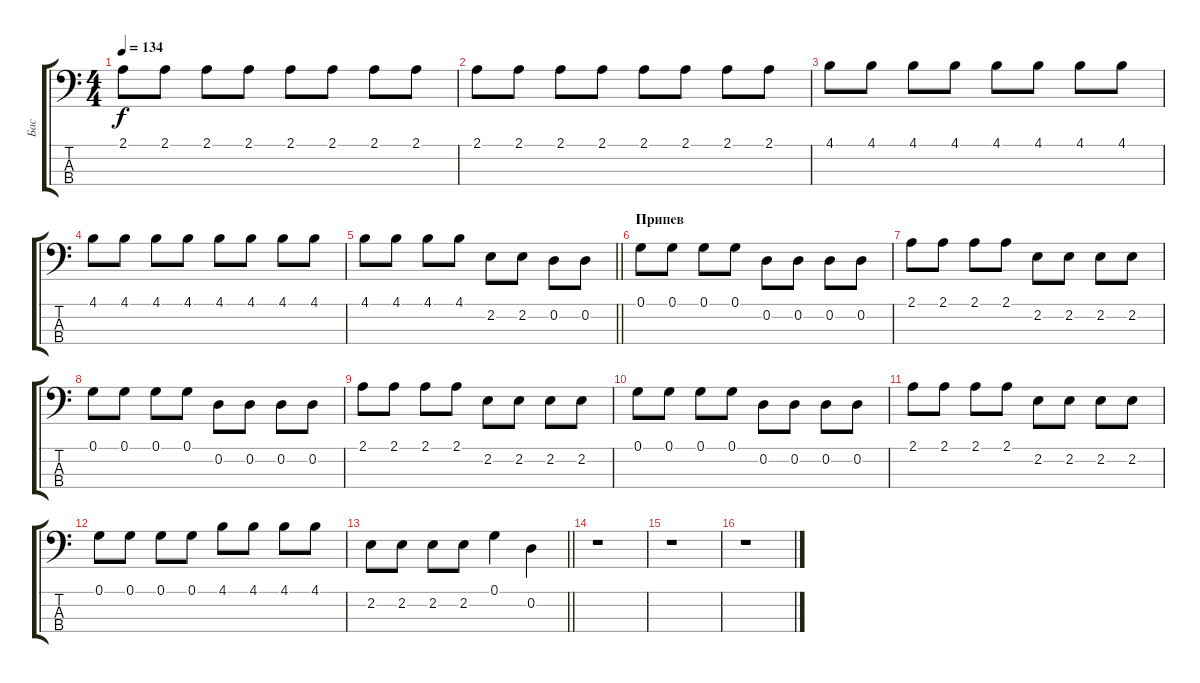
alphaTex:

\track ("Бас" "Бас") {instrument electricbassfinger}
\staff {score tabs}
\tuning (G2 D2 A1 E1) {hide}
\ts (4 4)
\tempo 134
\clef f4
\ks c
2.1.8{dy f} 2.1.8 2.1.8 2.1.8 2.1.8 2.1.8 2.1.8 2.1.8 |
2.1.8 2.1.8 2.1.8 2.1.8 2.1.8 2.1.8 2.1.8 2.1.8 |
4.1.8 4.1.8 4.1.8 4.1.8 4.1.8 4.1.8 4.1.8 4.1.8 |
4.1.8 4.1.8 4.1.8 4.1.8 4.1.8 4.1.8 4.1.8 4.1.8 |
\barLineRight lightlight
4.1.8 4.1.8 4.1.8 4.1.8 2.2.8 2.2.8 0.2.8 0.2.8 |
\section ("" "Припев")
0.1.8 0.1.8 0.1.8 0.1.8 0.2.8 0.2.8 0.2.8 0.2.8 |
2.1.8 2.1.8 2.1.8 2.1.8 2.2.8 2.2.8 2.2.8 2.2.8 |
0.1.8 0.1.8 0.1.8 0.1.8 0.2.8 0.2.8 0.2.8 0.2.8 |
2.1.8 2.1.8 2.1.8 2.1.8 2.2.8 2.2.8 2.2.8 2.2.8 |
0.1.8 0.1.8 0.1.8 0.1.8 0.2.8 0.2.8 0.2.8 0.2.8 |
2.1.8 2.1.8 2.1.8 2.1.8 2.2.8 2.2.8 2.2.8 2.2.8 |
0.1.8 0.1.8 0.1.8 0.1.8 4.1.8 4.1.8 4.1.8 4.1.8 |
\barLineRight lightlight
2.2.8 2.2.8 2.2.8 2.2.8 0.1.4 0.2.4 |
r.1 |
r.1 |
r.1
